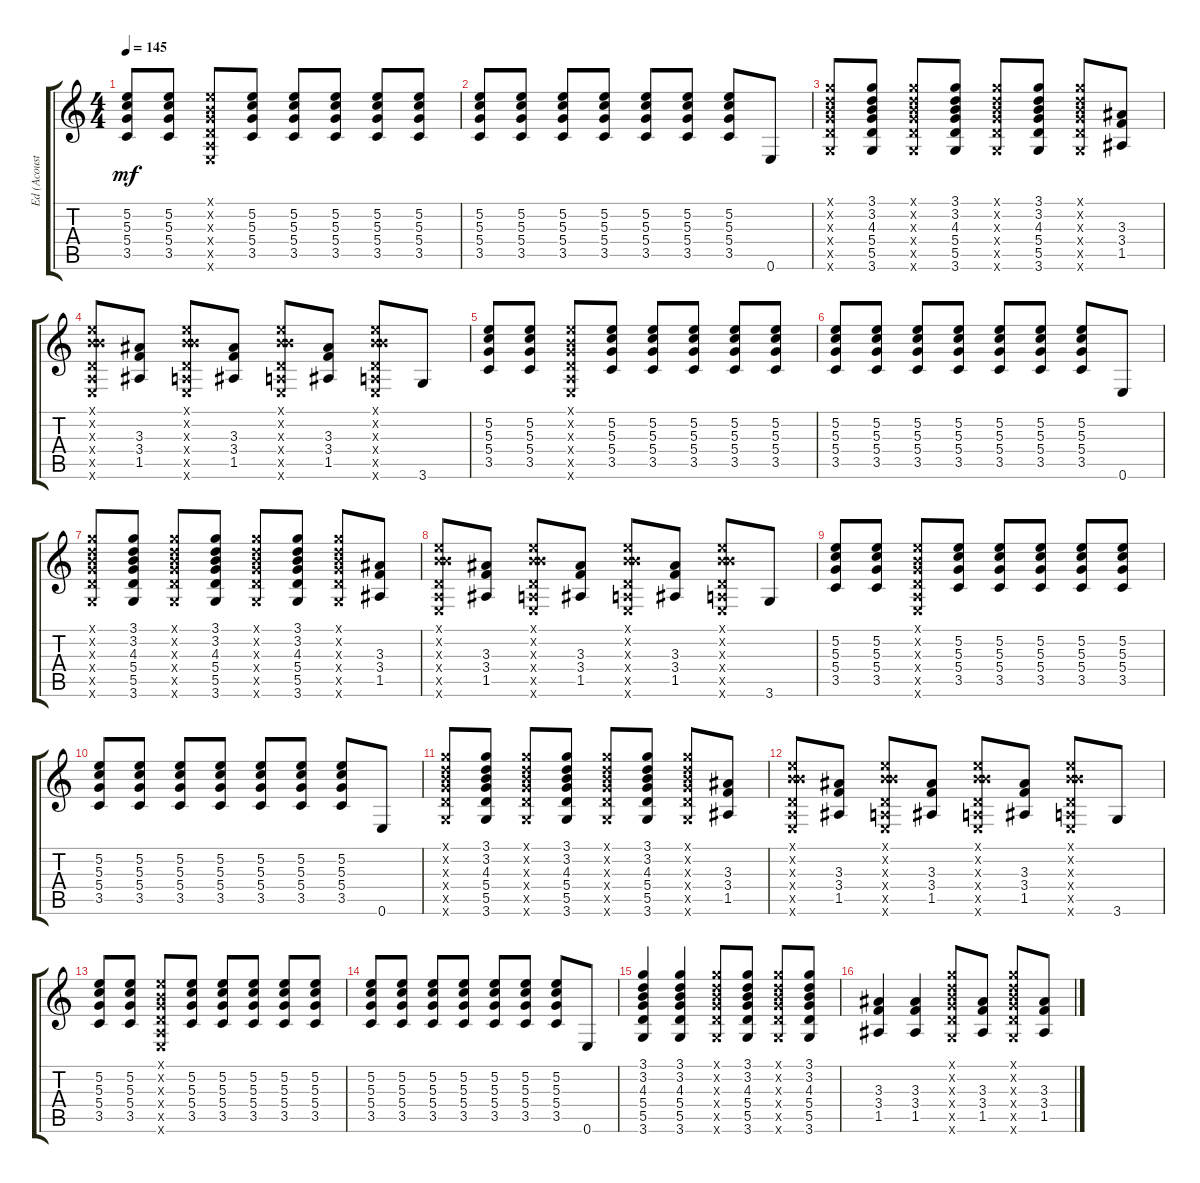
\track ("Ed (Acoustic Overdub)" "Ed (Acoust") {instrument acousticguitarsteel}
\staff {score tabs}
\tuning (E4 B3 G3 D3 A2 E2) {hide}
\ts (4 4)
\tempo 145
\clef g2
\ks c
(5.2 5.3 5.4 3.5).8{dy mf} (5.2 5.3 5.4 3.5).8 (0.1{x} 0.2{x} 0.3{x} 0.4{x} 0.5{x} 0.6{x}).8 (5.2 5.3 5.4 3.5).8 (5.2 5.3 5.4 3.5).8 (5.2 5.3 5.4 3.5).8 (5.2 5.3 5.4 3.5).8 (5.2 5.3 5.4 3.5).8 |
(5.2 5.3 5.4 3.5).8 (5.2 5.3 5.4 3.5).8 (5.2 5.3 5.4 3.5).8 (5.2 5.3 5.4 3.5).8 (5.2 5.3 5.4 3.5).8 (5.2 5.3 5.4 3.5).8 (5.2 5.3 5.4 3.5).8 0.6.8 |
(3.1{x} 3.2{x} 4.3{x} 5.4{x} 5.5{x} 3.6{x}).8 (3.1 3.2 4.3 5.4 5.5 3.6).8 (3.1{x} 3.2{x} 4.3{x} 5.4{x} 5.5{x} 3.6{x}).8 (3.1 3.2 4.3 5.4 5.5 3.6).8 (3.1{x} 3.2{x} 4.3{x} 5.4{x} 5.5{x} 3.6{x}).8 (3.1 3.2 4.3 5.4 5.5 3.6).8 (3.1{x} 3.2{x} 4.3{x} 5.4{x} 5.5{x} 3.6{x}).8 (3.3 3.4 1.5).8 |
(0.1{x} 0.2{x} 4.3{x} 0.4{x} 0.5{x} 0.6{x}).8 (3.3 3.4 1.5).8 (0.1{x} 0.2{x} 4.3{x} 0.4{x} 0.5{x} 0.6{x}).8 (3.3 3.4 1.5).8 (0.1{x} 0.2{x} 4.3{x} 0.4{x} 0.5{x} 0.6{x}).8 (3.3 3.4 1.5).8 (0.1{x} 0.2{x} 4.3{x} 0.4{x} 0.5{x} 0.6{x}).8 3.6.8 |
(5.2 5.3 5.4 3.5).8 (5.2 5.3 5.4 3.5).8 (0.1{x} 0.2{x} 0.3{x} 0.4{x} 0.5{x} 0.6{x}).8 (5.2 5.3 5.4 3.5).8 (5.2 5.3 5.4 3.5).8 (5.2 5.3 5.4 3.5).8 (5.2 5.3 5.4 3.5).8 (5.2 5.3 5.4 3.5).8 |
(5.2 5.3 5.4 3.5).8 (5.2 5.3 5.4 3.5).8 (5.2 5.3 5.4 3.5).8 (5.2 5.3 5.4 3.5).8 (5.2 5.3 5.4 3.5).8 (5.2 5.3 5.4 3.5).8 (5.2 5.3 5.4 3.5).8 0.6.8 |
(3.1{x} 3.2{x} 4.3{x} 5.4{x} 5.5{x} 3.6{x}).8 (3.1 3.2 4.3 5.4 5.5 3.6).8 (3.1{x} 3.2{x} 4.3{x} 5.4{x} 5.5{x} 3.6{x}).8 (3.1 3.2 4.3 5.4 5.5 3.6).8 (3.1{x} 3.2{x} 4.3{x} 5.4{x} 5.5{x} 3.6{x}).8 (3.1 3.2 4.3 5.4 5.5 3.6).8 (3.1{x} 3.2{x} 4.3{x} 5.4{x} 5.5{x} 3.6{x}).8 (3.3 3.4 1.5).8 |
(0.1{x} 0.2{x} 4.3{x} 0.4{x} 0.5{x} 0.6{x}).8 (3.3 3.4 1.5).8 (0.1{x} 0.2{x} 4.3{x} 0.4{x} 0.5{x} 0.6{x}).8 (3.3 3.4 1.5).8 (0.1{x} 0.2{x} 4.3{x} 0.4{x} 0.5{x} 0.6{x}).8 (3.3 3.4 1.5).8 (0.1{x} 0.2{x} 4.3{x} 0.4{x} 0.5{x} 0.6{x}).8 3.6.8 |
(5.2 5.3 5.4 3.5).8 (5.2 5.3 5.4 3.5).8 (0.1{x} 0.2{x} 0.3{x} 0.4{x} 0.5{x} 0.6{x}).8 (5.2 5.3 5.4 3.5).8 (5.2 5.3 5.4 3.5).8 (5.2 5.3 5.4 3.5).8 (5.2 5.3 5.4 3.5).8 (5.2 5.3 5.4 3.5).8 |
(5.2 5.3 5.4 3.5).8 (5.2 5.3 5.4 3.5).8 (5.2 5.3 5.4 3.5).8 (5.2 5.3 5.4 3.5).8 (5.2 5.3 5.4 3.5).8 (5.2 5.3 5.4 3.5).8 (5.2 5.3 5.4 3.5).8 0.6.8 |
(3.1{x} 3.2{x} 4.3{x} 5.4{x} 5.5{x} 3.6{x}).8 (3.1 3.2 4.3 5.4 5.5 3.6).8 (3.1{x} 3.2{x} 4.3{x} 5.4{x} 5.5{x} 3.6{x}).8 (3.1 3.2 4.3 5.4 5.5 3.6).8 (3.1{x} 3.2{x} 4.3{x} 5.4{x} 5.5{x} 3.6{x}).8 (3.1 3.2 4.3 5.4 5.5 3.6).8 (3.1{x} 3.2{x} 4.3{x} 5.4{x} 5.5{x} 3.6{x}).8 (3.3 3.4 1.5).8 |
(0.1{x} 0.2{x} 4.3{x} 0.4{x} 0.5{x} 0.6{x}).8 (3.3 3.4 1.5).8 (0.1{x} 0.2{x} 4.3{x} 0.4{x} 0.5{x} 0.6{x}).8 (3.3 3.4 1.5).8 (0.1{x} 0.2{x} 4.3{x} 0.4{x} 0.5{x} 0.6{x}).8 (3.3 3.4 1.5).8 (0.1{x} 0.2{x} 4.3{x} 0.4{x} 0.5{x} 0.6{x}).8 3.6.8 |
(5.2 5.3 5.4 3.5).8 (5.2 5.3 5.4 3.5).8 (0.1{x} 0.2{x} 0.3{x} 0.4{x} 0.5{x} 0.6{x}).8 (5.2 5.3 5.4 3.5).8 (5.2 5.3 5.4 3.5).8 (5.2 5.3 5.4 3.5).8 (5.2 5.3 5.4 3.5).8 (5.2 5.3 5.4 3.5).8 |
(5.2 5.3 5.4 3.5).8 (5.2 5.3 5.4 3.5).8 (5.2 5.3 5.4 3.5).8 (5.2 5.3 5.4 3.5).8 (5.2 5.3 5.4 3.5).8 (5.2 5.3 5.4 3.5).8 (5.2 5.3 5.4 3.5).8 0.6.8 |
(3.1 3.2 4.3 5.4 5.5 3.6).4 (3.1 3.2 4.3 5.4 5.5 3.6).4 (3.1{x} 3.2{x} 4.3{x} 5.4{x} 5.5{x} 3.6{x}).8 (3.1 3.2 4.3 5.4 5.5 3.6).8 (3.1{x} 3.2{x} 4.3{x} 5.4{x} 5.5{x} 3.6{x}).8 (3.1 3.2 4.3 5.4 5.5 3.6).8 |
(3.3 3.4 1.5).4 (3.3 3.4 1.5).4 (3.1{x} 3.2{x} 4.3{x} 5.4{x} 5.5{x} 3.6{x}).8 (3.3 3.4 1.5).8 (3.1{x} 3.2{x} 4.3{x} 5.4{x} 5.5{x} 3.6{x}).8 (3.3 3.4 1.5).8
